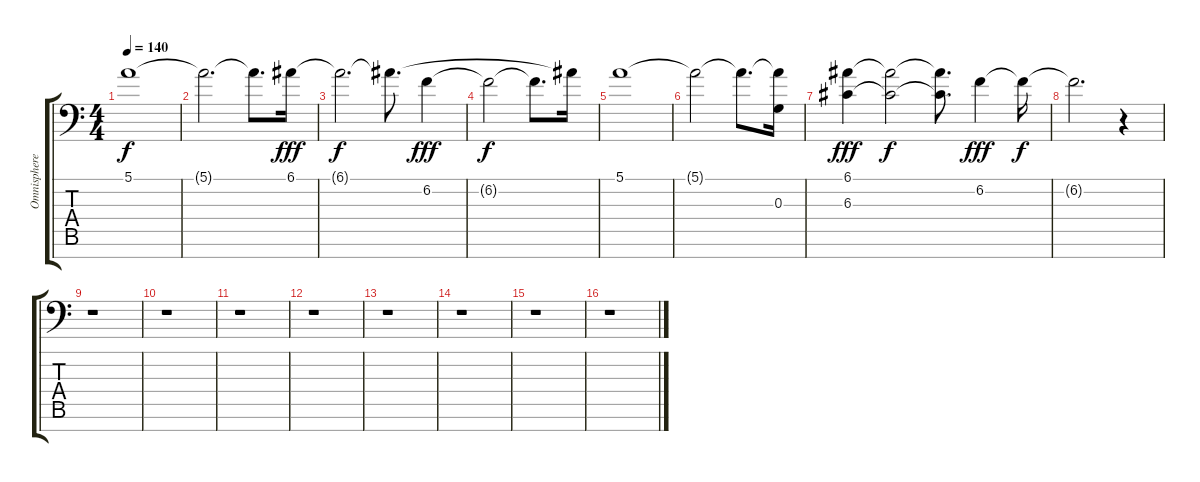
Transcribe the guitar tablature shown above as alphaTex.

\track ("Omnisphere " "Omnisphere") {instrument synthstrings1}
\staff {score tabs}
\tuning (E4 B3 G3 D3 A2 E2 C-1) {hide}
\ts (4 4)
\tempo 140
\clef f4
\ks c
5.1{t}.1{dy f} |
5.1{t}.2{d} 5.1{t}.8{d} 6.1.16{dy fff} |
6.1{t}.2{d dy f} 6.1{t}.8{d} 6.2.4{dy fff} |
6.2{t}.2{dy f} 6.2{t}.8{d} 6.1{t}.16 |
5.1.1 |
5.1{t}.2 5.1{t}.8{d} (5.1{t} 0.3).16 |
(6.1 6.3).4{dy fff} (6.1{t} 6.3{t}).2{dy f} (6.1{t} 6.3{t}).8{d} 6.2.4{dy fff} 6.2{t}.16{dy f} |
6.2{t}.2{d} r.4 |
r.1 |
r.1 |
r.1 |
r.1 |
r.1 |
r.1 |
r.1 |
r.1
